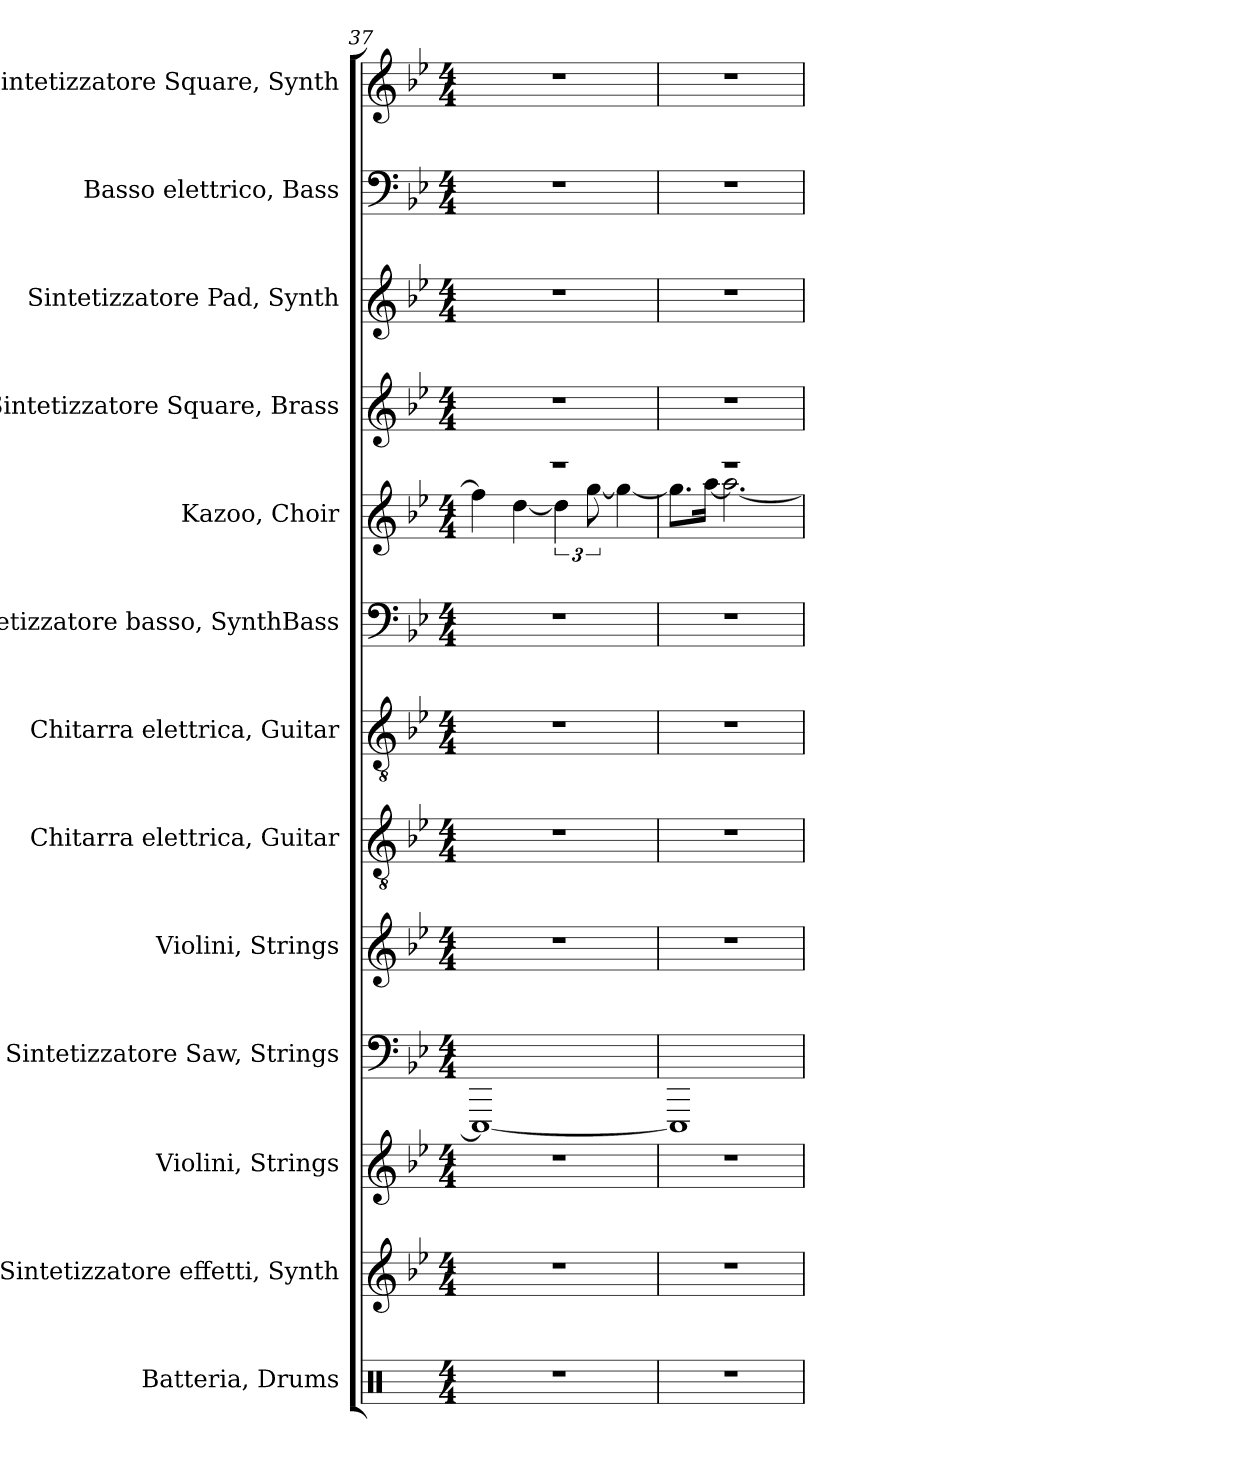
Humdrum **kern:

**kern	**kern	**kern	**kern	**kern	**kern	**kern	**kern	**kern	**kern	**kern	**kern	**kern
*part13	*part12	*part11	*part10	*part9	*part8	*part7	*part6	*part5	*part4	*part3	*part2	*part1
*staff13	*staff12	*staff11	*staff10	*staff9	*staff8	*staff7	*staff6	*staff5	*staff4	*staff3	*staff2	*staff1
*I"Batteria, Drums	*I"Sintetizzatore effetti, Synth	*I"Violini, Strings	*I"Sintetizzatore Saw, Strings	*I"Violini, Strings	*I"Chitarra elettrica, Guitar	*I"Chitarra elettrica, Guitar	*I"Sintetizzatore basso, SynthBass	*I"Kazoo, Choir	*I"Sintetizzatore Square, Brass	*I"Sintetizzatore Pad, Synth	*I"Basso elettrico, Bass	*I"Sintetizzatore Square, Synth
*I'Batt.	*I'Sint.	*I'Vl.	*I'Sint.	*I'Vl.	*I'Chit. el.	*I'Chit. el.	*I'Sint.	*I'Kaz.	*I'Sint.	*I'Sint.	*I'B. el.	*I'Sint.
*clefX	*clefG2	*clefG2	*clefF4	*clefG2	*clefGv2	*clefGv2	*clefF4	*clefG2	*clefG2	*clefG2	*clefF4	*clefG2
*	*	*	*	*	*	*	*	*	*	*	*ITrd7c12	*
*k[]	*k[b-e-]	*k[b-e-]	*k[b-e-]	*k[b-e-]	*k[b-e-]	*k[b-e-]	*k[b-e-]	*k[b-e-]	*k[b-e-]	*k[b-e-]	*k[b-e-]	*k[b-e-]
*M4/4	*M4/4	*M4/4	*M4/4	*M4/4	*M4/4	*M4/4	*M4/4	*M4/4	*M4/4	*M4/4	*M4/4	*M4/4
=37	=37	=37	=37	=37	=37	=37	=37	=37	=37	=37	=37	=37
*	*	*	*	*	*	*	*	*^	*	*	*	*
1r	1r	1r	1EEE-_	1r	1r	1r	1r	1r	4ff\]	1r	1r	1r	1r
.	.	.	.	.	.	.	.	.	[4dd\	.	.	.	.
.	.	.	.	.	.	.	.	.	6dd\]	.	.	.	.
.	.	.	.	.	.	.	.	.	[12gg\	.	.	.	.
.	.	.	.	.	.	.	.	.	4gg\_	.	.	.	.
=38	=38	=38	=38	=38	=38	=38	=38	=38	=38	=38	=38	=38	=38
1r	1r	1r	1EEE-]	1r	1r	1r	1r	1r	8.gg\L]	1r	1r	1r	1r
.	.	.	.	.	.	.	.	.	[16aa\Jk	.	.	.	.
.	.	.	.	.	.	.	.	.	2.aa\_	.	.	.	.
*	*	*	*	*	*	*	*	*v	*v	*	*	*	*
=	=	=	=	=	=	=	=	=	=	=	=	=
*-	*-	*-	*-	*-	*-	*-	*-	*-	*-	*-	*-	*-
